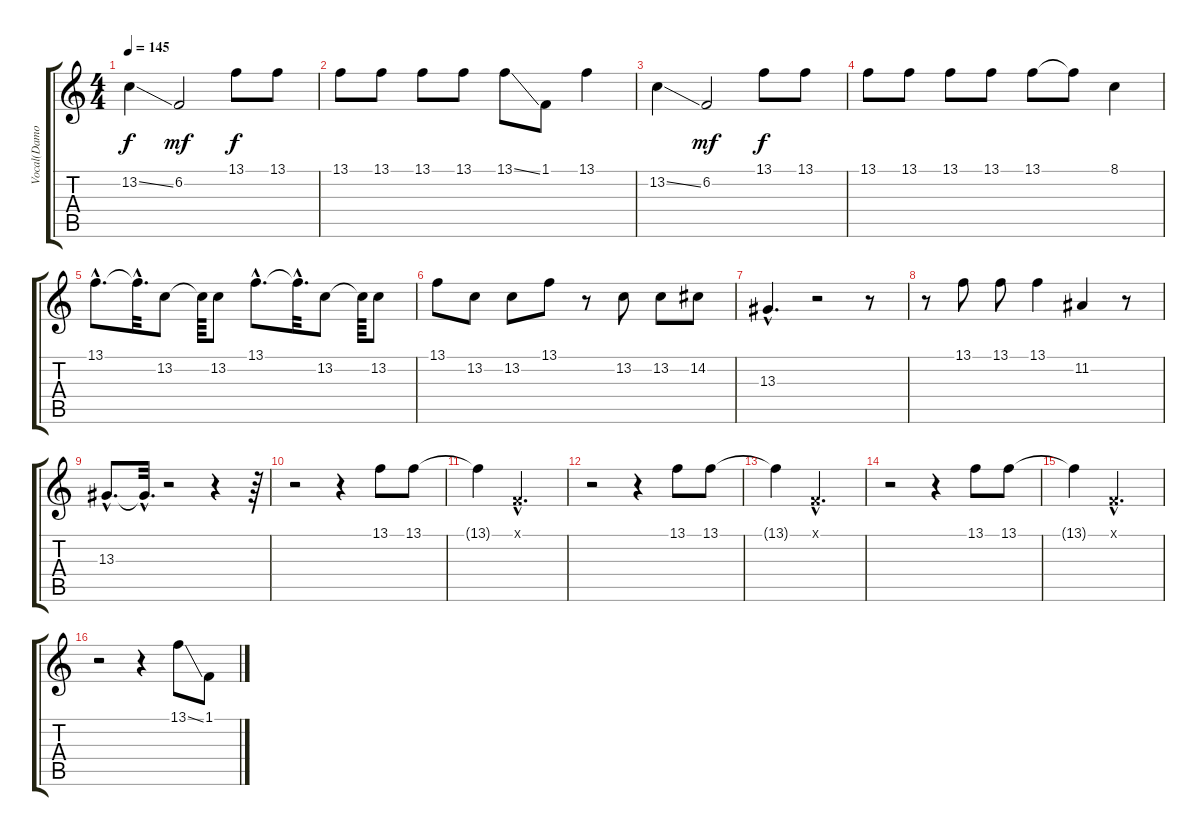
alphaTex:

\track ("Vocal(Damon)" "Vocal(Damo") {instrument tenorsax}
\staff {score tabs}
\tuning (E4 B3 G3 D3 A2 E2) {hide}
\ts (4 4)
\tempo 145
\clef g2
\ks c
13.2{ss}.4{dy f} 6.2.2{dy mf} 13.1.8{dy f} 13.1.8 |
13.1.8 13.1.8 13.1.8 13.1.8 13.1{ss}.8 1.1.8 13.1.4 |
13.2{ss}.4 6.2.2{dy mf} 13.1.8{dy f} 13.1.8 |
13.1.8 13.1.8 13.1.8 13.1.8 13.1.8 13.1{t}.8 8.1.4 |
13.1{hac}.8{d} 13.1{hac t}.32{d} 13.2.8 13.2{t}.64 13.2.8 13.1{hac}.8{d} 13.1{hac t}.32{d} 13.2.8 13.2{t}.64 13.2.8 |
13.1.8 13.2.8 13.2.8 13.1.8 r.8 13.2.8 13.2.8 14.2.8 |
13.3{hac}.4{d} r.2 r.8 |
r.8 13.1.8 13.1.8 13.1.4 11.2.4 r.8 |
13.3{hac}.8{d} 13.3{hac t}.32{d} r.2 r.4 r.64 |
r.2 r.4 13.1.8 13.1.8 |
13.1{t}.4 1.1{hac x}.2{d} |
r.2 r.4 13.1.8 13.1.8 |
13.1{t}.4 1.1{hac x}.2{d} |
r.2 r.4 13.1.8 13.1.8 |
13.1{t}.4 1.1{hac x}.2{d} |
r.2 r.4 13.1{ss}.8 1.1.8
